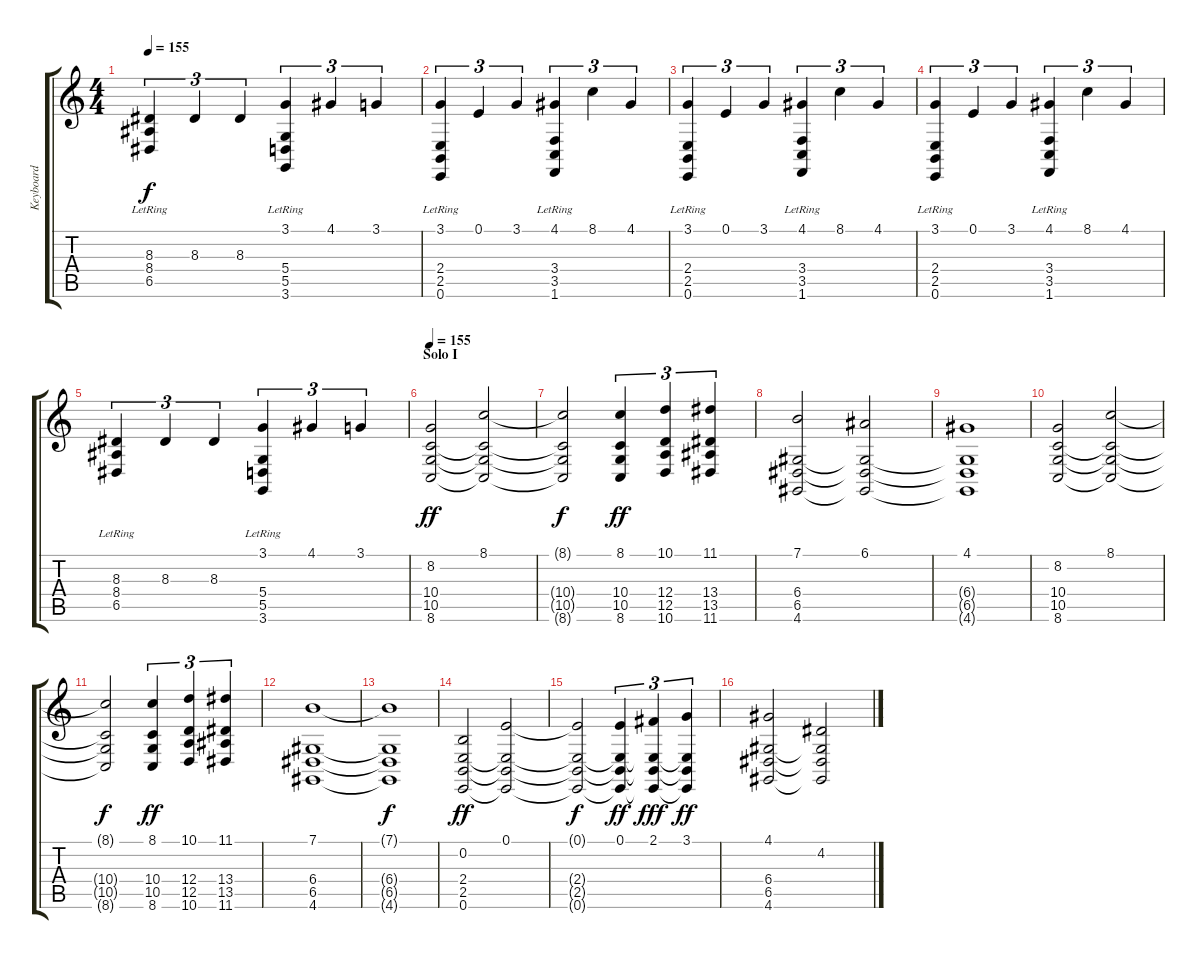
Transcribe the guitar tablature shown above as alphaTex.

\track ("Keyboard" "Keyboard") {instrument pad4choir}
\staff {score tabs}
\tuning (E4 B3 G3 D3 A2 E2) {hide}
\ts (4 4)
\tempo 155
\clef g2
\ks c
(8.3 8.4{lr} 6.5{lr}).4{tu (3 2) dy f} 8.3.4{tu (3 2)} 8.3.4{tu (3 2)} (3.1 5.4{lr} 5.5{lr} 3.6{lr}).4{tu (3 2)} 4.1.4{tu (3 2)} 3.1.4{tu (3 2)} |
(3.1 2.4{lr} 2.5{lr} 0.6{lr}).4{tu (3 2)} 0.1.4{tu (3 2)} 3.1.4{tu (3 2)} (4.1 3.4{lr} 3.5{lr} 1.6{lr}).4{tu (3 2)} 8.1.4{tu (3 2)} 4.1.4{tu (3 2)} |
(3.1 2.4{lr} 2.5{lr} 0.6{lr}).4{tu (3 2)} 0.1.4{tu (3 2)} 3.1.4{tu (3 2)} (4.1 3.4{lr} 3.5{lr} 1.6{lr}).4{tu (3 2)} 8.1.4{tu (3 2)} 4.1.4{tu (3 2)} |
(3.1 2.4{lr} 2.5{lr} 0.6{lr}).4{tu (3 2)} 0.1.4{tu (3 2)} 3.1.4{tu (3 2)} (4.1 3.4{lr} 3.5{lr} 1.6{lr}).4{tu (3 2)} 8.1.4{tu (3 2)} 4.1.4{tu (3 2)} |
(8.3 8.4{lr} 6.5{lr}).4{tu (3 2)} 8.3.4{tu (3 2)} 8.3.4{tu (3 2)} (3.1 5.4{lr} 5.5{lr} 3.6{lr}).4{tu (3 2)} 4.1.4{tu (3 2)} 3.1.4{tu (3 2)} |
\section ("" "Solo I")
\tempo 155
(8.2 10.4 10.5 8.6).2{dy ff volume 10} (8.1 10.4{t} 10.5{t} 8.6{t}).2 |
(8.1{t} 10.4{t} 10.5{t} 8.6{t}).2{dy f} (8.1 10.4 10.5 8.6).4{tu (3 2) dy ff} (10.1 12.4 12.5 10.6).4{tu (3 2)} (11.1 13.4 13.5 11.6).4{tu (3 2)} |
(7.1 6.4 6.5 4.6).2 (6.1 6.4{t} 6.5{t} 4.6{t}).2 |
(4.1 6.4{t} 6.5{t} 4.6{t}).1 |
(8.2 10.4 10.5 8.6).2 (8.1 10.4{t} 10.5{t} 8.6{t}).2 |
(8.1{t} 10.4{t} 10.5{t} 8.6{t}).2{dy f} (8.1 10.4 10.5 8.6).4{tu (3 2) dy ff} (10.1 12.4 12.5 10.6).4{tu (3 2)} (11.1 13.4 13.5 11.6).4{tu (3 2)} |
(7.1 6.4 6.5 4.6).1 |
(7.1{t} 6.4{t} 6.5{t} 4.6{t}).1{dy f} |
(0.2 2.4 2.5 0.6).2{dy ff} (0.1 2.4{t} 2.5{t} 0.6{t}).2 |
(0.1{t} 2.4{t} 2.5{t} 0.6{t}).2{dy f} (0.1 2.4{t} 2.5{t} 0.6{t}).4{tu (3 2) dy ff} (2.1 2.4{t} 2.5{t} 0.6{t}).4{tu (3 2) dy fff} (3.1 2.4{t} 2.5{t} 0.6{t}).4{tu (3 2) dy ff} |
(4.1 6.4 6.5 4.6).2 (4.2 6.4{t} 6.5{t} 4.6{t}).2
